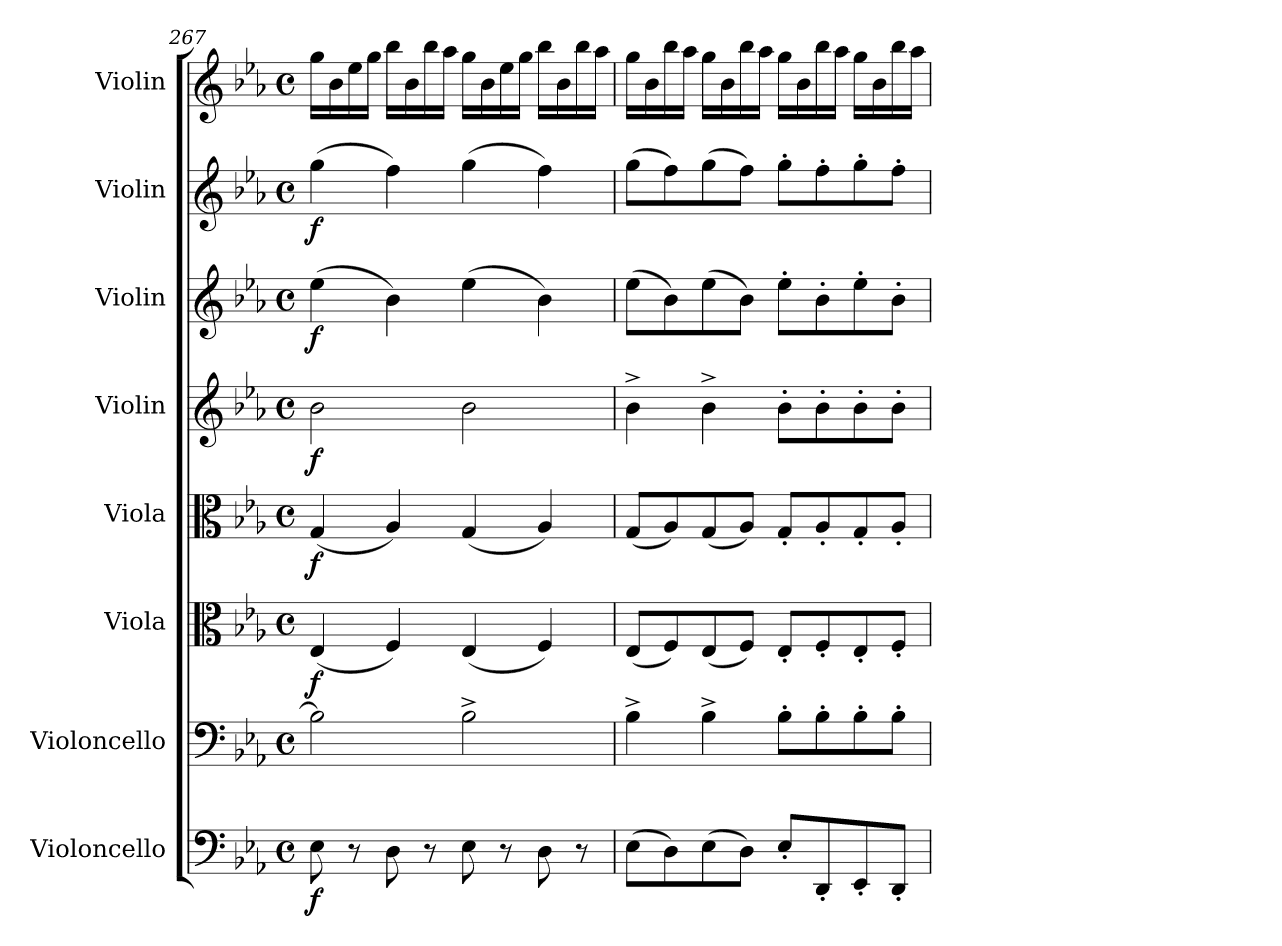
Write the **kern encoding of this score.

**kern	**dynam	**kern	**kern	**dynam	**kern	**dynam	**kern	**dynam	**kern	**dynam	**kern	**dynam	**kern
*part8	*part8	*part7	*part6	*part6	*part5	*part5	*part4	*part4	*part3	*part3	*part2	*part2	*part1
*staff8	*staff8	*staff7	*staff6	*staff6	*staff5	*staff5	*staff4	*staff4	*staff3	*staff3	*staff2	*staff2	*staff1
*I"Violoncello	*	*I"Violoncello	*I"Viola	*	*I"Viola	*	*I"Violin	*	*I"Violin	*	*I"Violin	*	*I"Violin
*I'Vc.	*	*I'Vc.	*I'Vla.	*	*I'Vla.	*	*I'Vln.	*	*I'Vln.	*	*I'Vln.	*	*I'Vln.
*clefF4	*	*clefF4	*clefC3	*	*clefC3	*	*clefG2	*	*clefG2	*	*clefG2	*	*clefG2
*k[b-e-a-]	*	*k[b-e-a-]	*k[b-e-a-]	*	*k[b-e-a-]	*	*k[b-e-a-]	*	*k[b-e-a-]	*	*k[b-e-a-]	*	*k[b-e-a-]
*M4/4	*	*M4/4	*M4/4	*	*M4/4	*	*M4/4	*	*M4/4	*	*M4/4	*	*M4/4
*met(c)	*	*met(c)	*met(c)	*	*met(c)	*	*met(c)	*	*met(c)	*	*met(c)	*	*met(c)
=267	=267	=267	=267	=267	=267	=267	=267	=267	=267	=267	=267	=267	=267
!	!LO:DY:b	!	!	!LO:DY:b	!	!LO:DY:b	!	!LO:DY:b	!	!LO:DY:b	!	!LO:DY:b	!
8E-\	f	2B-\]	(<4E-/	f	(<4G/	f	2b-\	f	(>4ee-\	f	(>4gg\	f	16gg\LL
.	.	.	.	.	.	.	.	.	.	.	.	.	16b-\
8r	.	.	.	.	.	.	.	.	.	.	.	.	16ee-\
.	.	.	.	.	.	.	.	.	.	.	.	.	16gg\JJ
8D\	.	.	4F/)	.	4A-/)	.	.	.	4b-\)	.	4ff\)	.	16bb-\LL
.	.	.	.	.	.	.	.	.	.	.	.	.	16b-\
8r	.	.	.	.	.	.	.	.	.	.	.	.	16bb-\
.	.	.	.	.	.	.	.	.	.	.	.	.	16aa-\JJ
8E-\	.	2B-^\	(<4E-/	.	(<4G/	.	2b-\	.	(>4ee-\	.	(>4gg\	.	16gg\LL
.	.	.	.	.	.	.	.	.	.	.	.	.	16b-\
8r	.	.	.	.	.	.	.	.	.	.	.	.	16ee-\
.	.	.	.	.	.	.	.	.	.	.	.	.	16gg\JJ
8D\	.	.	4F/)	.	4A-/)	.	.	.	4b-\)	.	4ff\)	.	16bb-\LL
.	.	.	.	.	.	.	.	.	.	.	.	.	16b-\
8r	.	.	.	.	.	.	.	.	.	.	.	.	16bb-\
.	.	.	.	.	.	.	.	.	.	.	.	.	16aa-\JJ
!!LO:LB:g=z
=268	=268	=268	=268	=268	=268	=268	=268	=268	=268	=268	=268	=268	=268
(>8E-\L	.	4B-^\	(<8E-/L	.	(<8G/L	.	4b-^\	.	(>8ee-\L	.	(>8gg\L	.	16gg\LL
.	.	.	.	.	.	.	.	.	.	.	.	.	16b-\
8D\)	.	.	8F/)	.	8A-/)	.	.	.	8b-\)	.	8ff\)	.	16bb-\
.	.	.	.	.	.	.	.	.	.	.	.	.	16aa-\JJ
(>8E-\	.	4B-^\	(<8E-/	.	(<8G/	.	4b-^\	.	(>8ee-\	.	(>8gg\	.	16gg\LL
.	.	.	.	.	.	.	.	.	.	.	.	.	16b-\
8D\J)	.	.	8F/J)	.	8A-/J)	.	.	.	8b-\J)	.	8ff\J)	.	16bb-\
.	.	.	.	.	.	.	.	.	.	.	.	.	16aa-\JJ
8E-'/L	.	8B-'\L	8E-'/L	.	8G'/L	.	8b-'\L	.	8ee-'\L	.	8gg'\L	.	16gg\LL
.	.	.	.	.	.	.	.	.	.	.	.	.	16b-\
8DD'/	.	8B-'\	8F'/	.	8A-'/	.	8b-'\	.	8b-'\	.	8ff'\	.	16bb-\
.	.	.	.	.	.	.	.	.	.	.	.	.	16aa-\JJ
8EE-'/	.	8B-'\	8E-'/	.	8G'/	.	8b-'\	.	8ee-'\	.	8gg'\	.	16gg\LL
.	.	.	.	.	.	.	.	.	.	.	.	.	16b-\
8DD'/J	.	8B-'\J	8F'/J	.	8A-'/J	.	8b-'\J	.	8b-'\J	.	8ff'\J	.	16bb-\
.	.	.	.	.	.	.	.	.	.	.	.	.	16aa-\JJ
=	=	=	=	=	=	=	=	=	=	=	=	=	=
*-	*-	*-	*-	*-	*-	*-	*-	*-	*-	*-	*-	*-	*-
